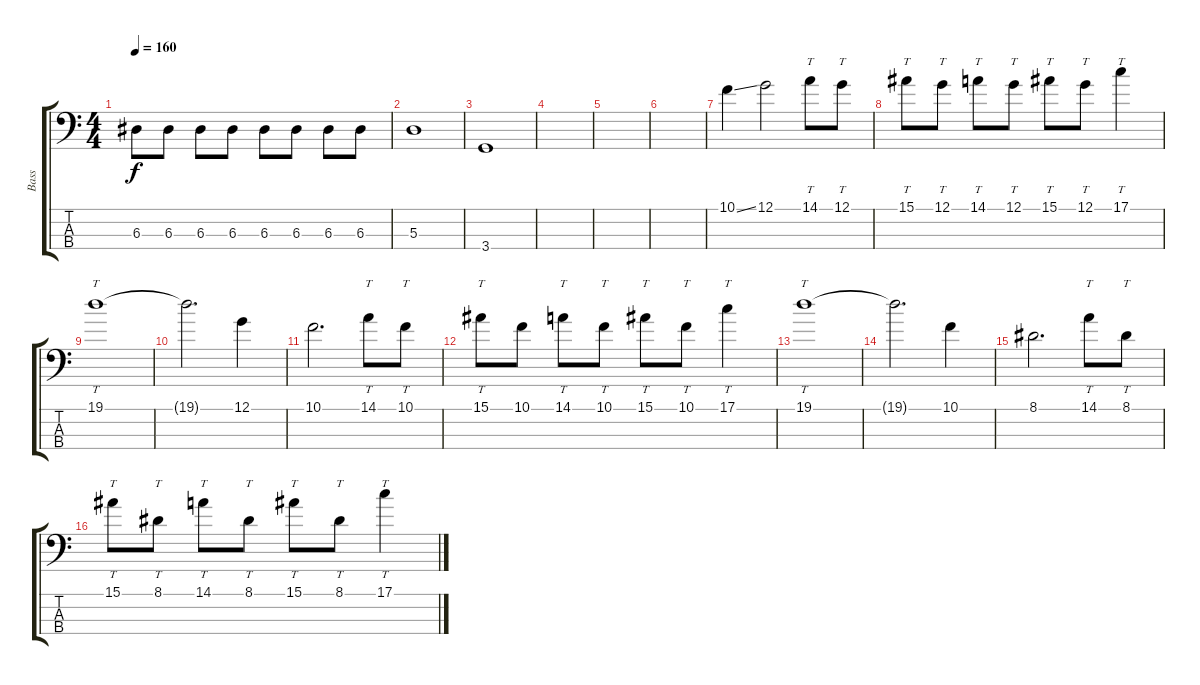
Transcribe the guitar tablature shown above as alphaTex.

\track ("Bass" "Bass") {instrument electricbassfinger}
\staff {score tabs}
\tuning (G2 D2 A1 E1) {hide}
\ts (4 4)
\tempo 160
\clef f4
\ks c
6.3.8{dy f} 6.3.8 6.3.8 6.3.8 6.3.8 6.3.8 6.3.8 6.3.8 |
5.3.1 |
3.4.1 |
|
|
|
10.1{ss}.4 12.1.2 14.1.8{tt} 12.1.8{tt} |
15.1.8{tt} 12.1.8{tt} 14.1.8{tt} 12.1.8{tt} 15.1.8{tt} 12.1.8{tt} 17.1.4{tt} |
19.1.1{tt} |
19.1{t}.2{d} 12.1.4 |
10.1.2{d} 14.1.8{tt} 10.1.8{tt} |
15.1.8{tt} 10.1.8 14.1.8{tt} 10.1.8{tt} 15.1.8{tt} 10.1.8{tt} 17.1.4{tt} |
19.1.1{tt} |
19.1{t}.2{d} 10.1.4 |
8.1.2{d} 14.1.8{tt} 8.1.8{tt} |
15.1.8{tt} 8.1.8{tt} 14.1.8{tt} 8.1.8{tt} 15.1.8{tt} 8.1.8{tt} 17.1.4{tt}
